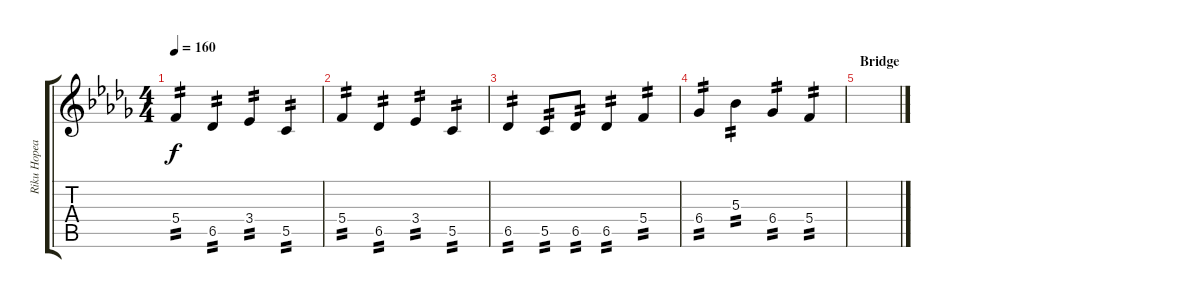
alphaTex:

\track ("Riku Hopeakoski (lead)" "Riku Hopea") {instrument distortionguitar}
\staff {score tabs}
\tuning (D4 A3 F3 C3 G2 D2) {hide}
\ts (4 4)
\tempo 160
\clef g2
\ks bbminor
5.4.4{tp 2 dy f} 6.5.4{tp 2} 3.4.4{tp 2} 5.5.4{tp 2} |
5.4.4{tp 2} 6.5.4{tp 2} 3.4.4{tp 2} 5.5.4{tp 2} |
6.5.4{tp 2} 5.5.8{tp 2} 6.5.8{tp 2} 6.5.4{tp 2} 5.4.4{tp 2} |
6.4.4{tp 2} 5.3.4{tp 2} 6.4.4{tp 2} 5.4.4{tp 2} |
\section ("" "Bridge")
